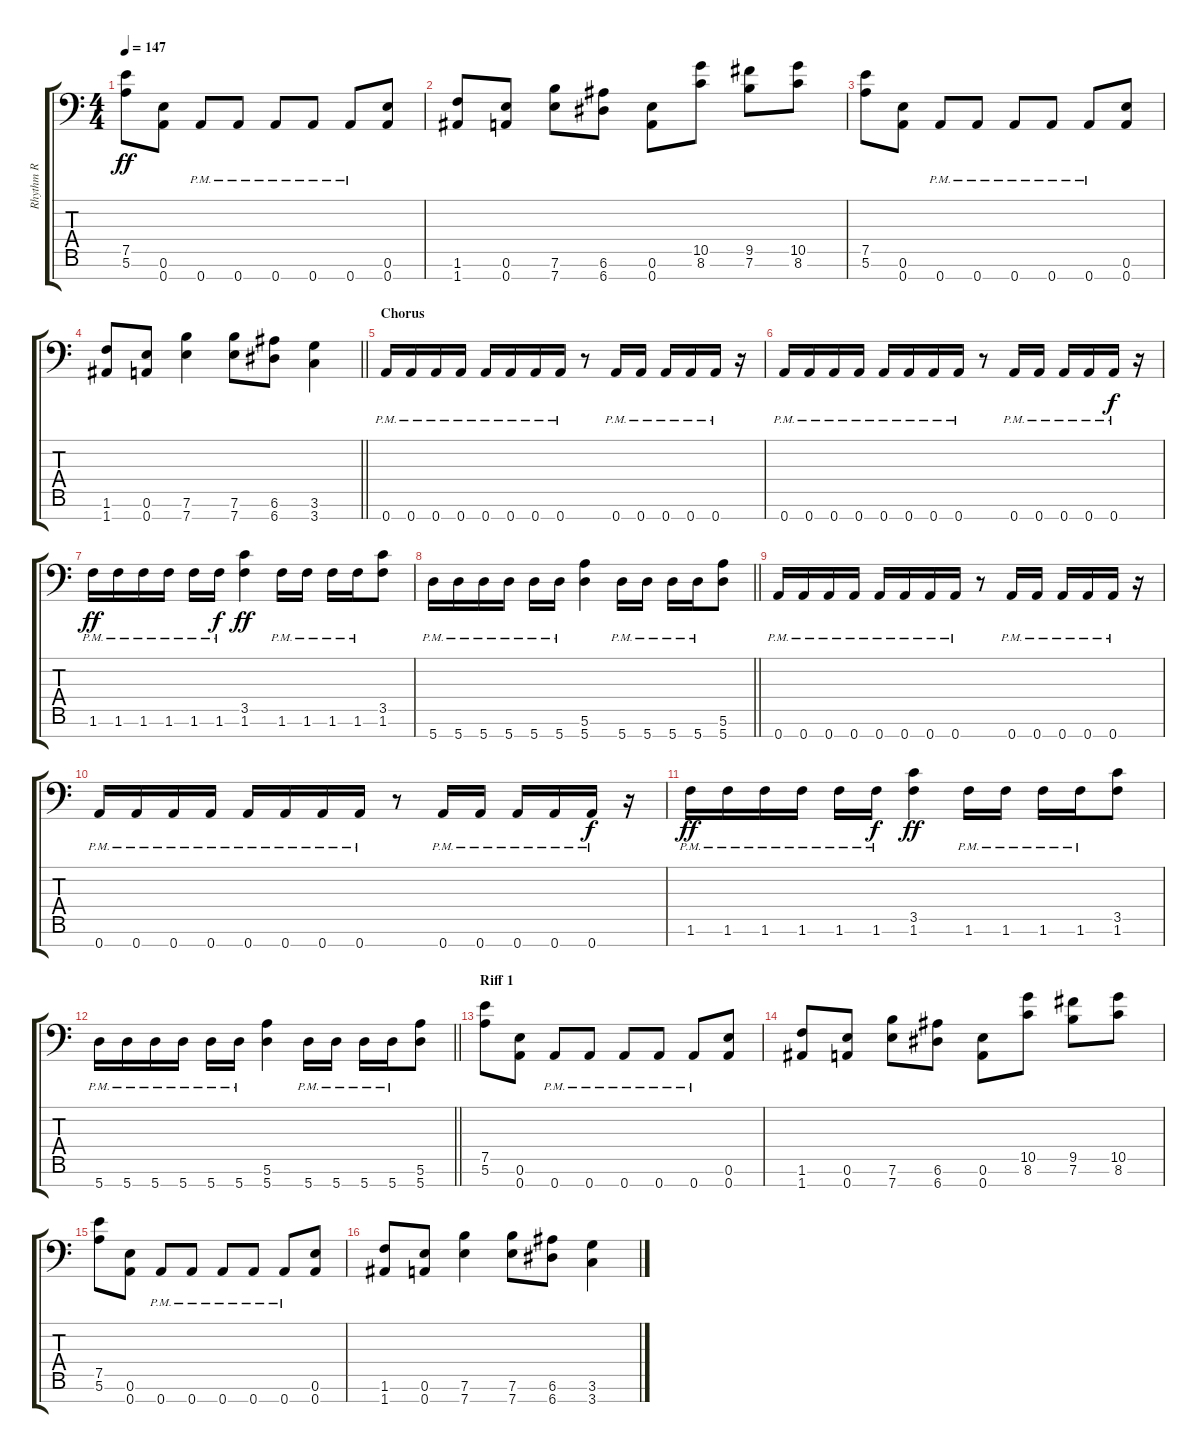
\track ("Rhythm R" "Rhythm R") {instrument overdrivenguitar}
\staff {score tabs}
\tuning (E4 B3 G3 D3 A2 E2 A1) {hide}
\ts (4 4)
\tempo 147
\clef f4
\ks c
(7.5 5.6).8{dy ff} (0.6 0.7).8 0.7{pm}.8 0.7{pm}.8 0.7{pm}.8 0.7{pm}.8 0.7{pm}.8 (0.6 0.7).8 |
(1.6 1.7).8 (0.6 0.7).8 (7.6 7.7).8 (6.6 6.7).8 (0.6 0.7).8 (10.5 8.6).8 (9.5 7.6).8 (10.5 8.6).8 |
(7.5 5.6).8 (0.6 0.7).8 0.7{pm}.8 0.7{pm}.8 0.7{pm}.8 0.7{pm}.8 0.7{pm}.8 (0.6 0.7).8 |
\barLineRight lightlight
(1.6 1.7).8 (0.6 0.7).8 (7.6 7.7).4 (7.6 7.7).8 (6.6 6.7).8 (3.6 3.7).4 |
\section ("" "Chorus")
0.7{pm}.16 0.7{pm}.16 0.7{pm}.16 0.7{pm}.16 0.7{pm}.16 0.7{pm}.16 0.7{pm}.16 0.7{pm}.16 r.8 0.7{pm}.16 0.7{pm}.16 0.7{pm}.16 0.7{pm}.16 0.7{pm}.16 r.16 |
0.7{pm}.16 0.7{pm}.16 0.7{pm}.16 0.7{pm}.16 0.7{pm}.16 0.7{pm}.16 0.7{pm}.16 0.7{pm}.16 r.8 0.7{pm}.16 0.7{pm}.16 0.7{pm}.16 0.7{pm}.16 0.7{pm}.16{dy f} r.16 |
1.6{pm}.16{dy ff} 1.6{pm}.16 1.6{pm}.16 1.6{pm}.16 1.6{pm}.16 1.6{pm}.16{dy f} (3.5 1.6).4{dy ff} 1.6{pm}.16 1.6{pm}.16 1.6{pm}.16 1.6{pm}.16 (3.5 1.6).8 |
\barLineRight lightlight
5.7{pm}.16 5.7{pm}.16 5.7{pm}.16 5.7{pm}.16 5.7{pm}.16 5.7{pm}.16 (5.6 5.7).4 5.7{pm}.16 5.7{pm}.16 5.7{pm}.16 5.7{pm}.16 (5.6 5.7).8 |
0.7{pm}.16 0.7{pm}.16 0.7{pm}.16 0.7{pm}.16 0.7{pm}.16 0.7{pm}.16 0.7{pm}.16 0.7{pm}.16 r.8 0.7{pm}.16 0.7{pm}.16 0.7{pm}.16 0.7{pm}.16 0.7{pm}.16 r.16 |
0.7{pm}.16 0.7{pm}.16 0.7{pm}.16 0.7{pm}.16 0.7{pm}.16 0.7{pm}.16 0.7{pm}.16 0.7{pm}.16 r.8 0.7{pm}.16 0.7{pm}.16 0.7{pm}.16 0.7{pm}.16 0.7{pm}.16{dy f} r.16 |
1.6{pm}.16{dy ff} 1.6{pm}.16 1.6{pm}.16 1.6{pm}.16 1.6{pm}.16 1.6{pm}.16{dy f} (3.5 1.6).4{dy ff} 1.6{pm}.16 1.6{pm}.16 1.6{pm}.16 1.6{pm}.16 (3.5 1.6).8 |
\barLineRight lightlight
5.7{pm}.16 5.7{pm}.16 5.7{pm}.16 5.7{pm}.16 5.7{pm}.16 5.7{pm}.16 (5.6 5.7).4 5.7{pm}.16 5.7{pm}.16 5.7{pm}.16 5.7{pm}.16 (5.6 5.7).8 |
\section ("" "Riff 1")
(7.5 5.6).8 (0.6 0.7).8 0.7{pm}.8 0.7{pm}.8 0.7{pm}.8 0.7{pm}.8 0.7{pm}.8 (0.6 0.7).8 |
(1.6 1.7).8 (0.6 0.7).8 (7.6 7.7).8 (6.6 6.7).8 (0.6 0.7).8 (10.5 8.6).8 (9.5 7.6).8 (10.5 8.6).8 |
(7.5 5.6).8 (0.6 0.7).8 0.7{pm}.8 0.7{pm}.8 0.7{pm}.8 0.7{pm}.8 0.7{pm}.8 (0.6 0.7).8 |
(1.6 1.7).8 (0.6 0.7).8 (7.6 7.7).4 (7.6 7.7).8 (6.6 6.7).8 (3.6 3.7).4
